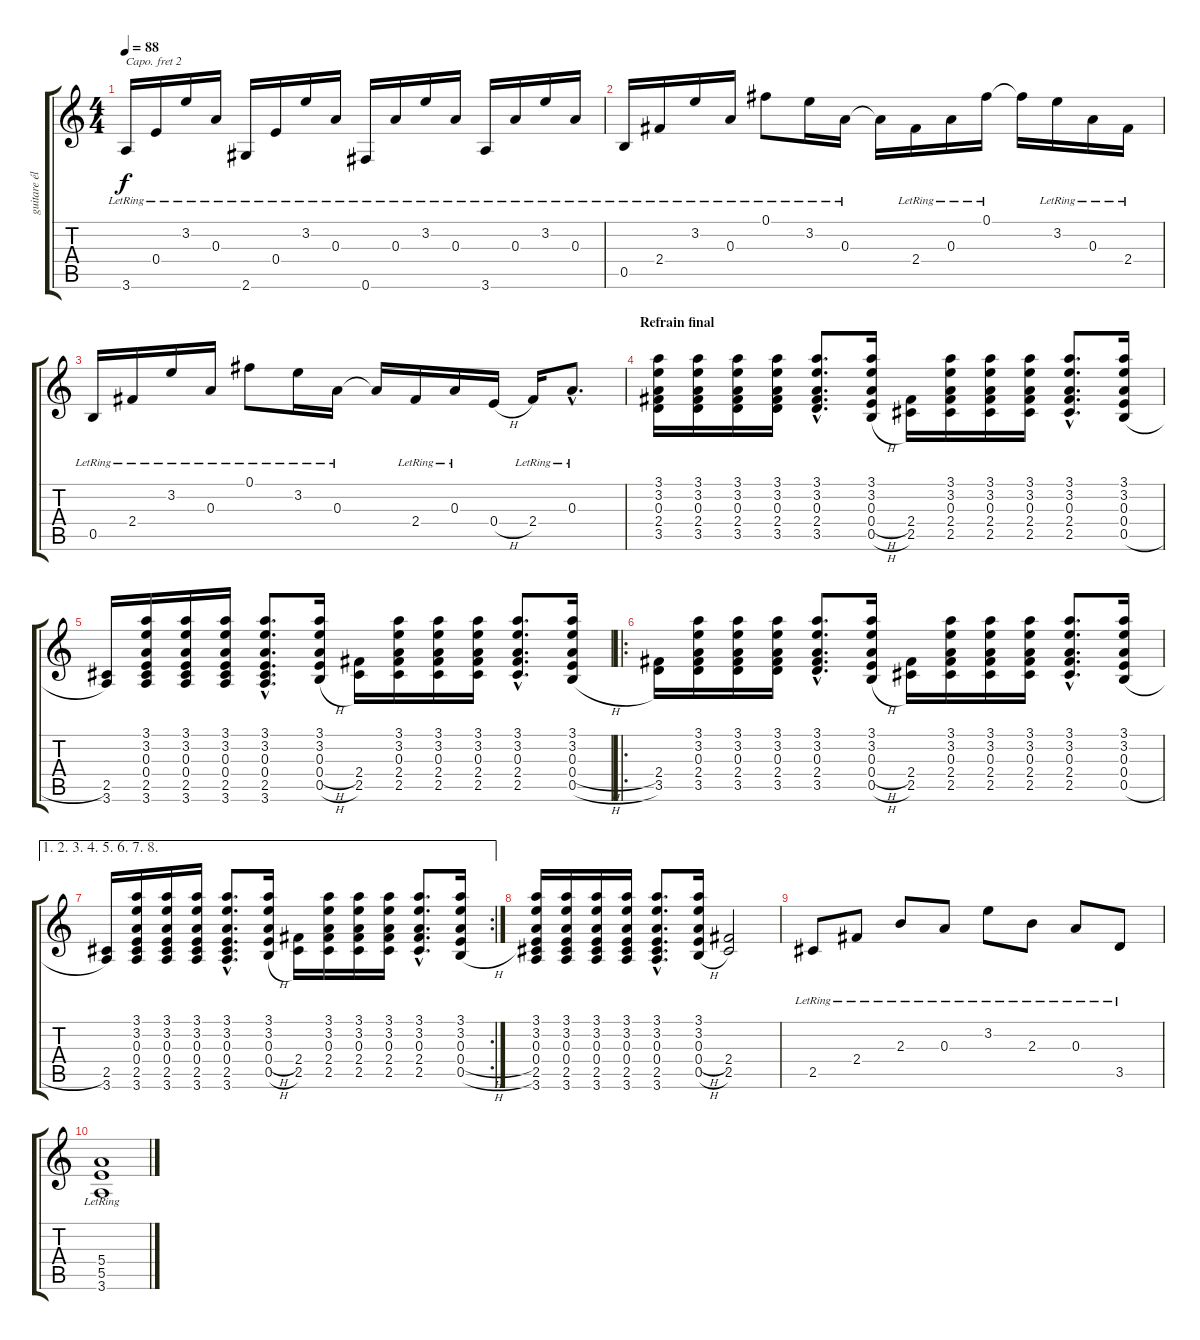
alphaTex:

\track ("guitare électrique" "guitare él") {instrument electricguitarclean}
\staff {score tabs}
\capo 2
\tuning (E4 B3 G3 D3 A2 E2) {hide}
\ts (4 4)
\tempo 88
\clef g2
\ks c
3.6{lr}.16{dy f} 0.4{lr}.16 3.2{lr}.16 0.3{lr}.16 2.6{lr}.16 0.4{lr}.16 3.2{lr}.16 0.3{lr}.16 0.6{lr}.16 0.3{lr}.16 3.2{lr}.16 0.3{lr}.16 3.6{lr}.16 0.3{lr}.16 3.2{lr}.16 0.3{lr}.16 |
0.5{lr}.16 2.4{lr}.16 3.2{lr}.16 0.3{lr}.16 0.1{lr}.8 3.2{lr}.16 0.3{lr}.16 0.3{t}.16 2.4{lr}.16 0.3{lr}.16 0.1{lr}.16 0.1{t}.16 3.2{lr}.16 0.3{lr}.16 2.4{lr}.16 |
0.5{lr}.16 2.4{lr}.16 3.2{lr}.16 0.3{lr}.16 0.1{lr}.8 3.2{lr}.16 0.3{lr}.16 0.3{t}.16 2.4{lr}.16 0.3{lr}.16 0.4{h}.16 2.4{lr}.16 0.3{hac lr}.8{d} |
\section ("" "Refrain final")
(3.1 3.2 0.3 2.4 3.5).16 (3.1 3.2 0.3 2.4 3.5).16 (3.1 3.2 0.3 2.4 3.5).16 (3.1 3.2 0.3 2.4 3.5).16 (3.1{hac} 3.2{hac} 0.3{hac} 2.4{hac} 3.5{hac}).8{d} (3.1 3.2 0.3 0.4{h} 0.5{h}).16 (2.4 2.5).16 (3.1 3.2 0.3 2.4 2.5).16 (3.1 3.2 0.3 2.4 2.5).16 (3.1 3.2 0.3 2.4 2.5).16 (3.1{hac} 3.2{hac} 0.3{hac} 2.4{hac} 2.5{hac}).8{d} (3.1 3.2 0.3 0.4 0.5{h}).16 |
(2.5 3.6).16 (3.1 3.2 0.3 0.4 2.5 3.6).16 (3.1 3.2 0.3 0.4 2.5 3.6).16 (3.1 3.2 0.3 0.4 2.5 3.6).16 (3.1{hac} 3.2{hac} 0.3{hac} 0.4{hac} 2.5{hac} 3.6{hac}).8{d} (3.1 3.2 0.3 0.4{h} 0.5{h}).16 (2.4 2.5).16 (3.1 3.2 0.3 2.4 2.5).16 (3.1 3.2 0.3 2.4 2.5).16 (3.1 3.2 0.3 2.4 2.5).16 (3.1{hac} 3.2{hac} 0.3{hac} 2.4{hac} 2.5{hac}).8{d} (3.1 3.2 0.3 0.4{h} 0.5{h}).16 |
\ro
(2.4 3.5).16 (3.1 3.2 0.3 2.4 3.5).16 (3.1 3.2 0.3 2.4 3.5).16 (3.1 3.2 0.3 2.4 3.5).16 (3.1{hac} 3.2{hac} 0.3{hac} 2.4{hac} 3.5{hac}).8{d} (3.1 3.2 0.3 0.4{h} 0.5{h}).16 (2.4 2.5).16 (3.1 3.2 0.3 2.4 2.5).16 (3.1 3.2 0.3 2.4 2.5).16 (3.1 3.2 0.3 2.4 2.5).16 (3.1{hac} 3.2{hac} 0.3{hac} 2.4{hac} 2.5{hac}).8{d} (3.1 3.2 0.3 0.4 0.5{h}).16 |
\ae (1 2 3 4 5 6 7 8)
\rc 2
(2.5 3.6).16 (3.1 3.2 0.3 0.4 2.5 3.6).16 (3.1 3.2 0.3 0.4 2.5 3.6).16 (3.1 3.2 0.3 0.4 2.5 3.6).16 (3.1{hac} 3.2{hac} 0.3{hac} 0.4{hac} 2.5{hac} 3.6{hac}).8{d} (3.1 3.2 0.3 0.4{h} 0.5{h}).16 (2.4 2.5).16 (3.1 3.2 0.3 2.4 2.5).16 (3.1 3.2 0.3 2.4 2.5).16 (3.1 3.2 0.3 2.4 2.5).16 (3.1{hac} 3.2{hac} 0.3{hac} 2.4{hac} 2.5{hac}).8{d} (3.1 3.2 0.3 0.4{h} 0.5{h}).16 |
(3.1 3.2 0.3 0.4 2.5 3.6).16 (3.1 3.2 0.3 0.4 2.5 3.6).16 (3.1 3.2 0.3 0.4 2.5 3.6).16 (3.1 3.2 0.3 0.4 2.5 3.6).16 (3.1{hac} 3.2{hac} 0.3{hac} 0.4{hac} 2.5{hac} 3.6{hac}).8{d} (3.1 3.2 0.3 0.4{h} 0.5{h}).16 (2.4 2.5).2 |
2.5{lr}.8 2.4{lr}.8 2.3{lr}.8 0.3{lr}.8 3.2{lr}.8 2.3{lr}.8 0.3{lr}.8 3.5{lr}.8 |
(5.4{lr} 5.5{lr} 3.6{lr}).1
